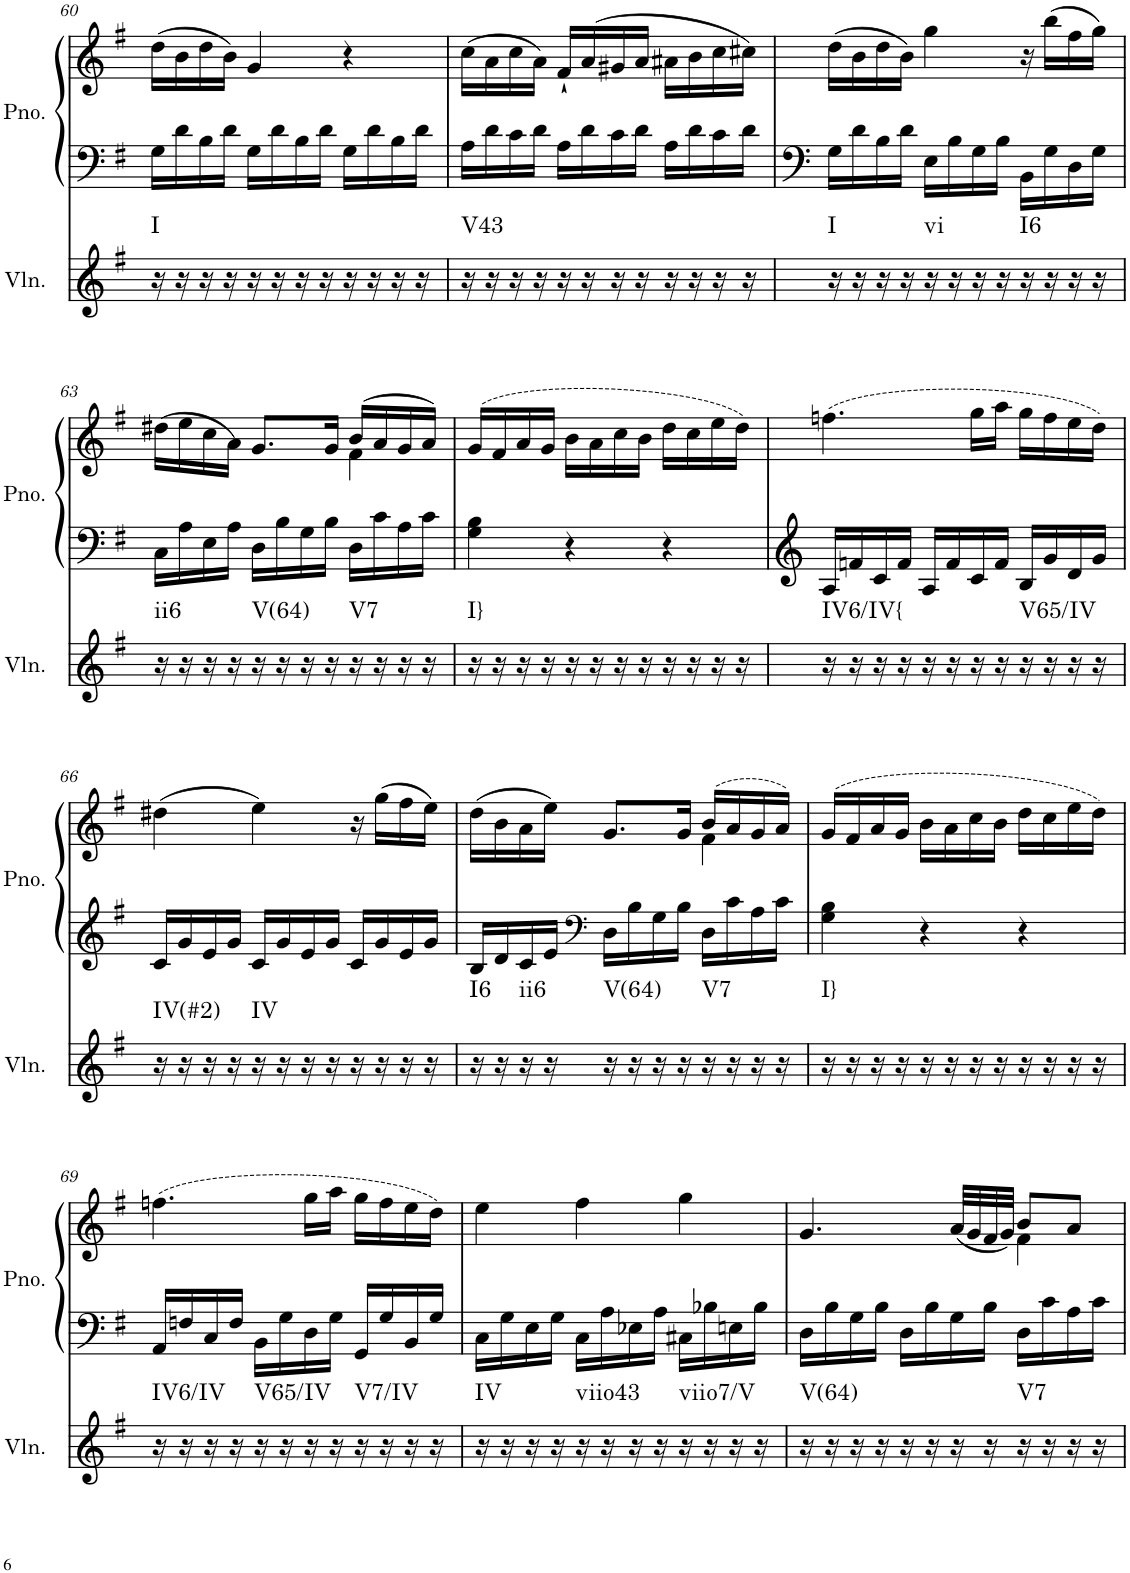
**kern	**harte	**kern	**kern
*part2	*part2	*part1	*part1
*staff3	*	*staff2	*staff1
*I"Violin	*	*I"Piano, Piano right	*
*I'Vln.	*	*I'Pno.	*
!!LO:PB:g=z
*clefG2	*	*clefF4	*clefG2
*k[f#]	*	*k[f#]	*k[f#]
*M3/4	*	*M3/4	*M3/4
=60	=60	=60	=60
!	!LO:H:kt=I	!	!
16r	N	16G\LL	(16dd\LL
16r	.	16d\	16b\
16r	.	16B\	16dd\
16r	.	16d\JJ	16b\JJ)
16r	.	16G\LL	4g/
16r	.	16d\	.
16r	.	16B\	.
16r	.	16d\JJ	.
16r	.	16G\LL	4r
16r	.	16d\	.
16r	.	16B\	.
16r	.	16d\JJ	.
=61	=61	=61	=61
!	!LO:H:kt=V43	!	!
16r	N	16A\LL	(16cc\LL
16r	.	16d\	16a\
16r	.	16c\	16cc\
16r	.	16d\JJ	16a\JJ)
16r	.	16A\LL	16f#`/LL
16r	.	16d\	(16a/
16r	.	16c\	16g#X/
16r	.	16d\JJ	16a/JJ
16r	.	16A\LL	16a#X\LL
16r	.	16d\	16b\
16r	.	16c\	16cc\
16r	.	16d\JJ	16cc#X\JJ)
=62	=62	=62	=62
!	!LO:H:kt=I	!	!
16r	N	16G\LL	(16dd\LL
16r	.	16d\	16b\
16r	.	16B\	16dd\
16r	.	16d\JJ	16b\JJ)
!	!LO:H:kt=vi	!	!
16r	N	16E\LL	4gg\
16r	.	16B\	.
16r	.	16G\	.
16r	.	16B\JJ	.
!	!LO:H:kt=I6	!	!
16r	N	16BB\LL	16r
16r	.	16G\	(16bb\LL
16r	.	16D\	16ff#\
16r	.	16G\JJ	16gg\JJ)
!!LO:LB:g=z
=63	=63	=63	=63
*	*	*	*^
!	!LO:H:kt=ii6	!	!	!
16r	N	16C\LL	(16dd#X\LL	2ryy
16r	.	16A\	16ee\	.
16r	.	16E\	16cc\	.
16r	.	16A\JJ	16a\JJ)	.
!	!LO:H:kt=V(64)	!	!	!
16r	N	16D\LL	8.g/L	.
16r	.	16B\	.	.
16r	.	16G\	.	.
16r	.	16B\JJ	16g/Jk	.
!	!LO:H:kt=V7	!	!	!
16r	N	16D\LL	(16b/LL	4f#\
16r	.	16c\	16a/	.
16r	.	16A\	16g/	.
16r	.	16c\JJ	16a/JJ)	.
*	*	*	*v	*v
=64	=64	=64	=64
!	!LO:H:kt=I}	!	!
16r	N	4G\ 4B\	(16g/LL
16r	.	.	16f#/
16r	.	.	16a/
16r	.	.	16g/JJ
16r	.	4r	16b\LL
16r	.	.	16a\
16r	.	.	16cc\
16r	.	.	16b\JJ
16r	.	4r	16dd\LL
16r	.	.	16cc\
16r	.	.	16ee\
16r	.	.	16dd\JJ)
=65	=65	=65	=65
!	!LO:H:kt=IV6/IV{	!	!
16r	N	16A/LL	(4.ffn\
16r	.	16fn/	.
16r	.	16c/	.
16r	.	16f/JJ	.
16r	.	16A/LL	.
16r	.	16f/	.
16r	.	16c/	16gg\LL
16r	.	16f/JJ	16aa\JJ
!	!LO:H:kt=V65/IV	!	!
16r	N	16B/LL	16gg\LL
16r	.	16g/	16ff\
16r	.	16d/	16ee\
16r	.	16g/JJ	16dd\JJ)
!!LO:LB:g=z
=66	=66	=66	=66
!	!LO:H:kt=IV(#2)	!	!
16r	N	16c/LL	(4dd#X\
16r	.	16g/	.
16r	.	16e/	.
16r	.	16g/JJ	.
!	!LO:H:kt=IV	!	!
16r	N	16c/LL	4ee\)
16r	.	16g/	.
16r	.	16e/	.
16r	.	16g/JJ	.
16r	.	16c/LL	16r
16r	.	16g/	(16gg\LL
16r	.	16e/	16ff#\
16r	.	16g/JJ	16ee\JJ)
=67	=67	=67	=67
*	*	*	*^
!	!LO:H:kt=I6	!	!	!
16r	N	16B/LL	(16dd\LL	2ryy
16r	.	16d/	16b\	.
!	!LO:H:kt=ii6	!	!	!
16r	N	16c/	16a\	.
16r	.	16e/JJ	16ee\JJ)	.
*	*	*clefF4	*	*
!	!LO:H:kt=V(64)	!	!	!
16r	N	16D\LL	8.g/L	.
16r	.	16B\	.	.
16r	.	16G\	.	.
16r	.	16B\JJ	16g/Jk	.
!	!LO:H:kt=V7	!	!	!
16r	N	16D\LL	(16b/LL	4f#\
16r	.	16c\	16a/	.
16r	.	16A\	16g/	.
16r	.	16c\JJ	16a/JJ)	.
*	*	*	*v	*v
=68	=68	=68	=68
!	!LO:H:kt=I}	!	!
16r	N	4G\ 4B\	(16g/LL
16r	.	.	16f#/
16r	.	.	16a/
16r	.	.	16g/JJ
16r	.	4r	16b\LL
16r	.	.	16a\
16r	.	.	16cc\
16r	.	.	16b\JJ
16r	.	4r	16dd\LL
16r	.	.	16cc\
16r	.	.	16ee\
16r	.	.	16dd\JJ)
!!LO:LB:g=z
=69	=69	=69	=69
!	!LO:H:kt=IV6/IV	!	!
16r	N	16AA/LL	(4.ffn\
16r	.	16Fn/	.
16r	.	16C/	.
16r	.	16F/JJ	.
!	!LO:H:kt=V65/IV	!	!
16r	N	16BB\LL	.
16r	.	16G\	.
16r	.	16D\	16gg\LL
16r	.	16G\JJ	16aa\JJ
!	!LO:H:kt=V7/IV	!	!
16r	N	16GG/LL	16gg\LL
16r	.	16G/	16ff\
16r	.	16BB/	16ee\
16r	.	16G/JJ	16dd\JJ)
=70	=70	=70	=70
!	!LO:H:kt=IV	!	!
16r	N	16C\LL	4ee\
16r	.	16G\	.
16r	.	16E\	.
16r	.	16G\JJ	.
!	!LO:H:kt=viio43	!	!
16r	N	16C\LL	4ff#\
16r	.	16A\	.
16r	.	16E-X\	.
16r	.	16A\JJ	.
!	!LO:H:kt=viio7/V	!	!
16r	N	16C#X\LL	4gg\
16r	.	16B-X\	.
16r	.	16En\	.
16r	.	16B-\JJ	.
=71	=71	=71	=71
*	*	*	*^
!	!LO:H:kt=V(64)	!	!	!
16r	N	16D\LL	4.g/	2ryy
16r	.	16B\	.	.
16r	.	16G\	.	.
16r	.	16B\JJ	.	.
16r	.	16D\LL	.	.
16r	.	16B\	.	.
16r	.	16G\	(32a/LLL	.
.	.	.	32g/	.
16r	.	16B\JJ	32f#/	.
.	.	.	32g/JJJ)	.
!	!LO:H:kt=V7	!	!	!
16r	N	16D\LL	8b/L	4f#\
16r	.	16c\	.	.
16r	.	16A\	8a/J	.
16r	.	16c\JJ	.	.
*	*	*	*v	*v
=	=	=	=
*-	*-	*-	*-
